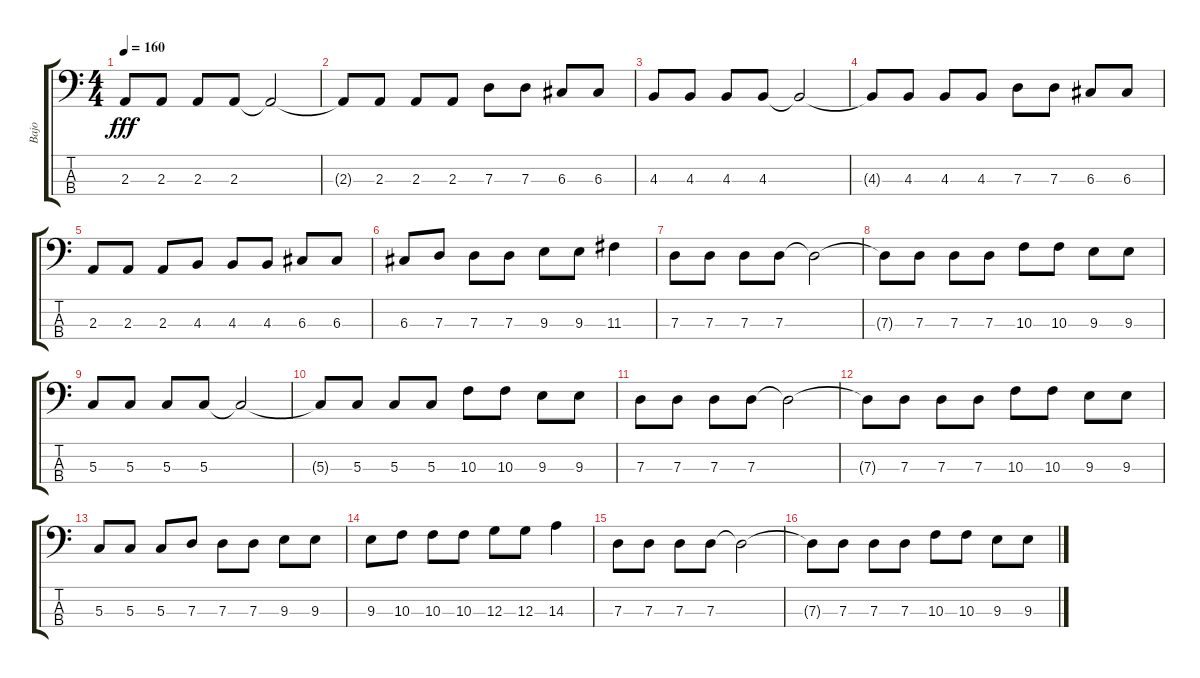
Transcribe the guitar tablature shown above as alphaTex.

\track ("Bajo" "Bajo") {instrument electricbassfinger}
\staff {score tabs}
\tuning (F2 C2 G1 D1) {hide}
\ts (4 4)
\tempo 160
\clef f4
\ks c
2.3.8{dy fff} 2.3.8 2.3.8 2.3.8 2.3{t}.2 |
2.3{t}.8 2.3.8 2.3.8 2.3.8 7.3.8 7.3.8 6.3.8 6.3.8 |
4.3.8 4.3.8 4.3.8 4.3.8 4.3{t}.2 |
4.3{t}.8 4.3.8 4.3.8 4.3.8 7.3.8 7.3.8 6.3.8 6.3.8 |
2.3.8 2.3.8 2.3.8 4.3.8 4.3.8 4.3.8 6.3.8 6.3.8 |
6.3.8 7.3.8 7.3.8 7.3.8 9.3.8 9.3.8 11.3.4 |
7.3.8 7.3.8 7.3.8 7.3.8 7.3{t}.2 |
7.3{t}.8 7.3.8 7.3.8 7.3.8 10.3.8 10.3.8 9.3.8 9.3.8 |
5.3.8 5.3.8 5.3.8 5.3.8 5.3{t}.2 |
5.3{t}.8 5.3.8 5.3.8 5.3.8 10.3.8 10.3.8 9.3.8 9.3.8 |
7.3.8 7.3.8 7.3.8 7.3.8 7.3{t}.2 |
7.3{t}.8 7.3.8 7.3.8 7.3.8 10.3.8 10.3.8 9.3.8 9.3.8 |
5.3.8 5.3.8 5.3.8 7.3.8 7.3.8 7.3.8 9.3.8 9.3.8 |
9.3.8 10.3.8 10.3.8 10.3.8 12.3.8 12.3.8 14.3.4 |
7.3.8 7.3.8 7.3.8 7.3.8 7.3{t}.2 |
7.3{t}.8 7.3.8 7.3.8 7.3.8 10.3.8 10.3.8 9.3.8 9.3.8
